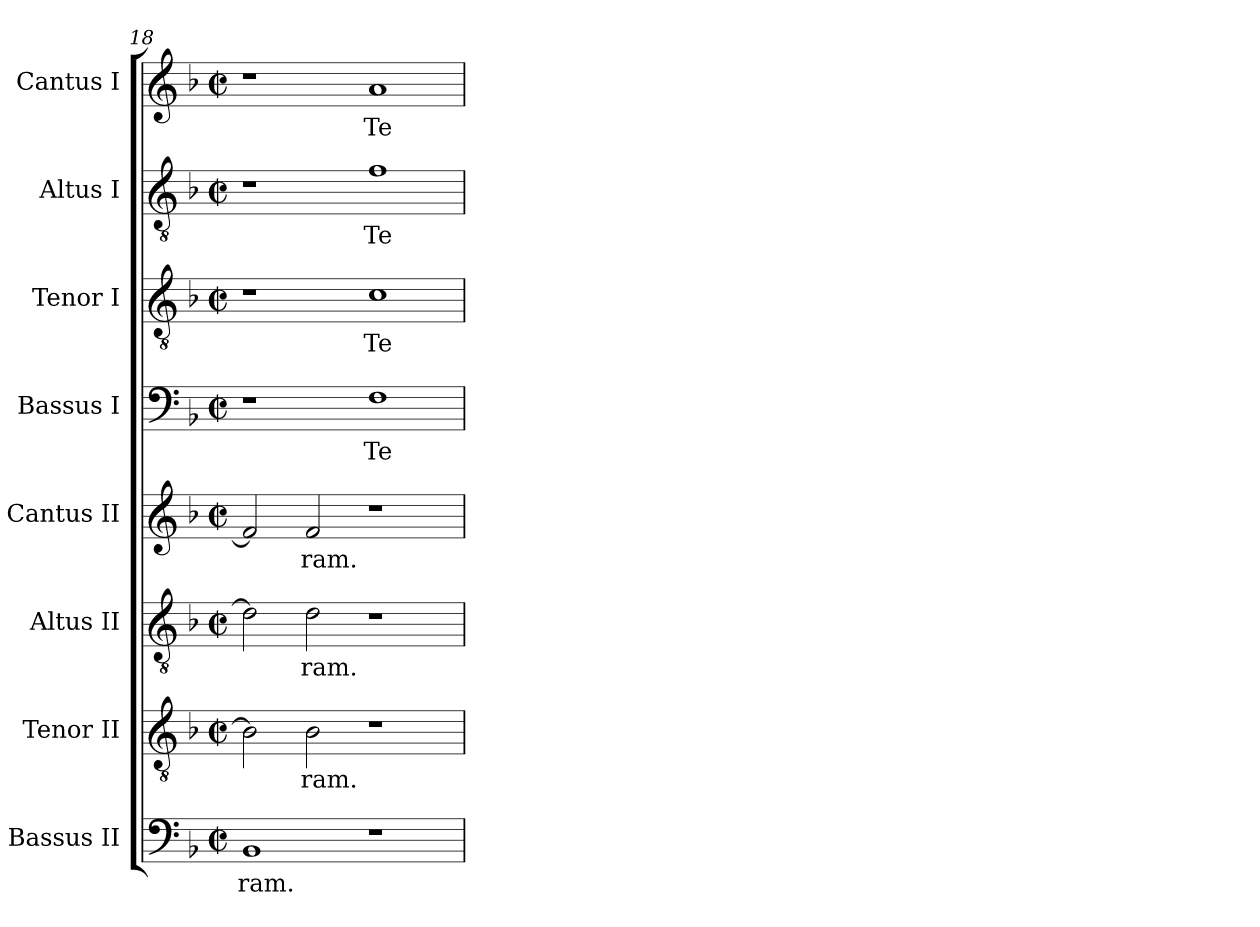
**kern	**text	**kern	**text	**kern	**text	**kern	**text	**kern	**text	**kern	**text	**kern	**text	**kern	**text
*part8	*part8	*part7	*part7	*part6	*part6	*part5	*part5	*part4	*part4	*part3	*part3	*part2	*part2	*part1	*part1
*staff8	*staff8	*staff7	*staff7	*staff6	*staff6	*staff5	*staff5	*staff4	*staff4	*staff3	*staff3	*staff2	*staff2	*staff1	*staff1
*I"Bassus II	*	*I"Tenor II	*	*I"Altus II	*	*I"Cantus II	*	*I"Bassus I	*	*I"Tenor I	*	*I"Altus I	*	*I"Cantus I	*
*clefF4	*	*clefGv2	*	*clefGv2	*	*clefG2	*	*clefF4	*	*clefGv2	*	*clefGv2	*	*clefG2	*
*k[b-]	*	*k[b-]	*	*k[b-]	*	*k[b-]	*	*k[b-]	*	*k[b-]	*	*k[b-]	*	*k[b-]	*
*F:	*	*F:	*	*F:	*	*F:	*	*F:	*	*F:	*	*F:	*	*F:	*
*M2/2	*	*M2/2	*	*M2/2	*	*M2/2	*	*M2/2	*	*M2/2	*	*M2/2	*	*M2/2	*
*met(c|)	*	*met(c|)	*	*met(c|)	*	*met(c|)	*	*met(c|)	*	*met(c|)	*	*met(c|)	*	*met(c|)	*
=18	=18	=18	=18	=18	=18	=18	=18	=18	=18	=18	=18	=18	=18	=18	=18
!	!LO:LY:b:cj	!	!	!	!	!	!	!	!	!	!	!	!	!	!
1BB-	ram.	2B-\]	.	2d\]	.	2f/]	.	1r	.	1r	.	1r	.	1r	.
!	!	!	!LO:LY:b:cj	!	!LO:LY:b:cj	!	!LO:LY:b:cj	!	!	!	!	!	!	!	!
.	.	2B-\	-ram.	2d\	-ram.	2f/	ram.	.	.	.	.	.	.	.	.
!	!	!	!	!	!	!	!	!	!LO:LY:b:cj	!	!LO:LY:b:cj	!	!LO:LY:b:cj	!	!LO:LY:b:cj
1r	.	1r	.	1r	.	1r	.	1F	Te	1c	Te	1f	Te	1a	Te
=	=	=	=	=	=	=	=	=	=	=	=	=	=	=	=
*-	*-	*-	*-	*-	*-	*-	*-	*-	*-	*-	*-	*-	*-	*-	*-
